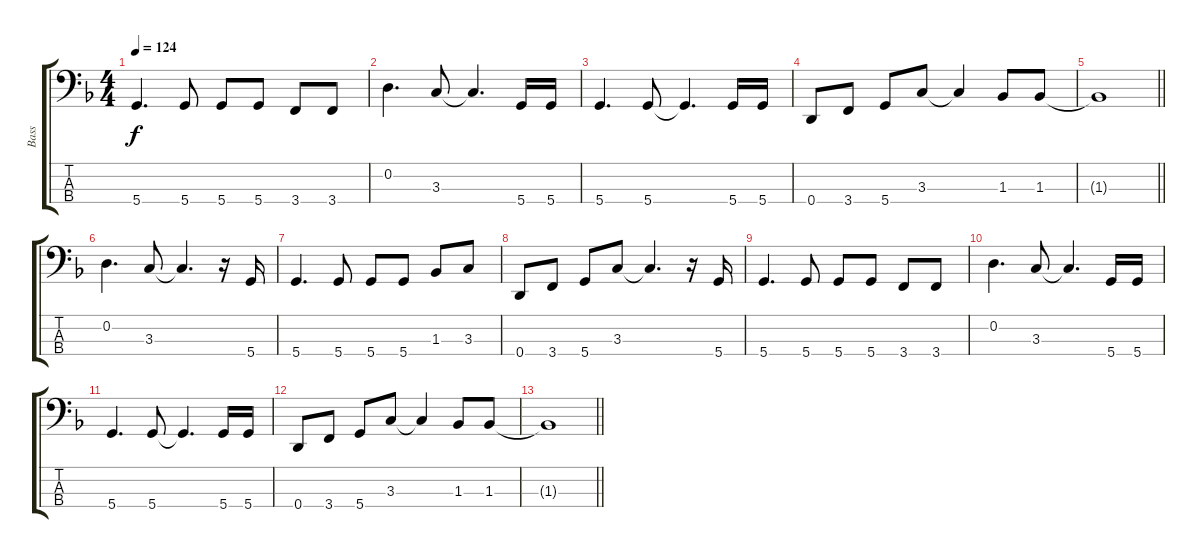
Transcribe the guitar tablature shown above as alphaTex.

\track ("Bass" "Bass") {instrument electricbassfinger}
\staff {score tabs}
\tuning (G2 D2 A1 D1) {hide}
\ts (4 4)
\tempo 124
\clef f4
\ks f
5.4.4{d dy f} 5.4.8 5.4.8 5.4.8 3.4.8 3.4.8 |
0.2.4{d} 3.3.8 3.3{t}.4{d} 5.4.16 5.4.16 |
5.4.4{d} 5.4.8 5.4{t}.4{d} 5.4.16 5.4.16 |
0.4.8 3.4.8 5.4.8 3.3.8 3.3{t}.4 1.3.8 1.3.8 |
\barLineRight lightlight
1.3{t}.1 |
0.2.4{d} 3.3.8 3.3{t}.4{d} r.16 5.4.16 |
5.4.4{d} 5.4.8 5.4.8 5.4.8 1.3.8 3.3.8 |
0.4.8 3.4.8 5.4.8 3.3.8 3.3{t}.4{d} r.16 5.4.16 |
5.4.4{d} 5.4.8 5.4.8 5.4.8 3.4.8 3.4.8 |
0.2.4{d} 3.3.8 3.3{t}.4{d} 5.4.16 5.4.16 |
5.4.4{d} 5.4.8 5.4{t}.4{d} 5.4.16 5.4.16 |
0.4.8 3.4.8 5.4.8 3.3.8 3.3{t}.4 1.3.8 1.3.8 |
\barLineRight lightlight
1.3{t}.1
